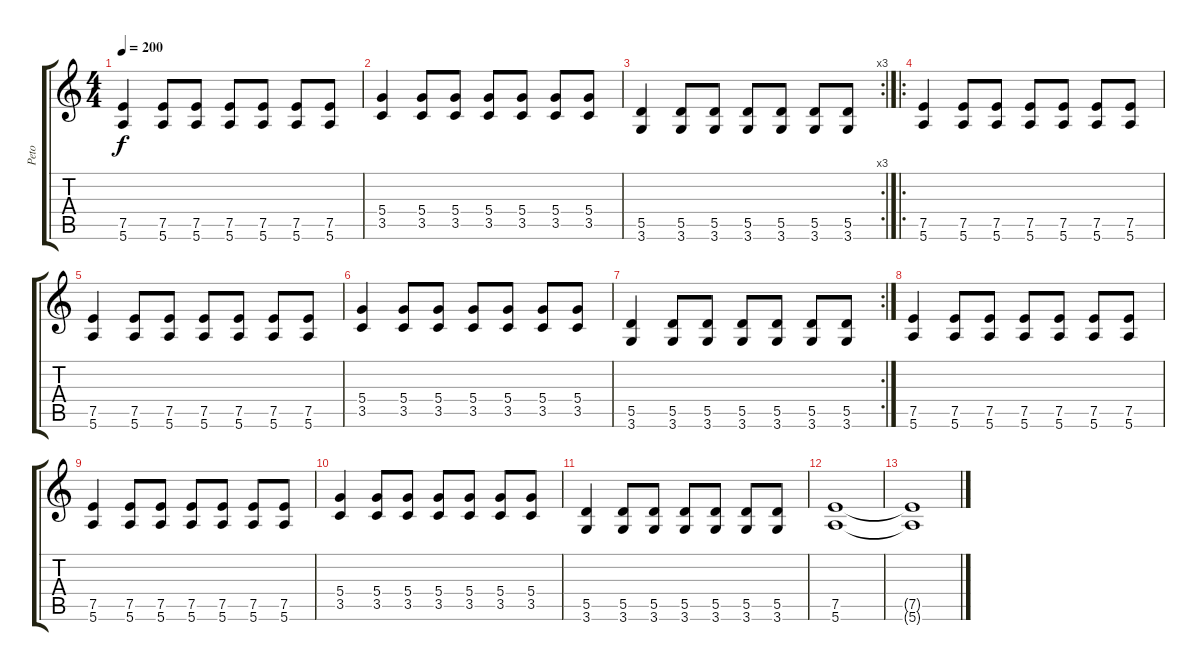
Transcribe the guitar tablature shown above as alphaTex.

\track ("Peto" "Peto") {instrument distortionguitar}
\staff {score tabs}
\tuning (E4 B3 G3 D3 A2 E2) {hide}
\ts (4 4)
\tempo 200
\clef g2
\ks c
(7.5 5.6).4{dy f} (7.5 5.6).8 (7.5 5.6).8 (7.5 5.6).8 (7.5 5.6).8 (7.5 5.6).8 (7.5 5.6).8 |
(5.4 3.5).4 (5.4 3.5).8 (5.4 3.5).8 (5.4 3.5).8 (5.4 3.5).8 (5.4 3.5).8 (5.4 3.5).8 |
\rc 3
(5.5 3.6).4 (5.5 3.6).8 (5.5 3.6).8 (5.5 3.6).8 (5.5 3.6).8 (5.5 3.6).8 (5.5 3.6).8 |
\ro
(7.5 5.6).4 (7.5 5.6).8 (7.5 5.6).8 (7.5 5.6).8 (7.5 5.6).8 (7.5 5.6).8 (7.5 5.6).8 |
(7.5 5.6).4 (7.5 5.6).8 (7.5 5.6).8 (7.5 5.6).8 (7.5 5.6).8 (7.5 5.6).8 (7.5 5.6).8 |
(5.4 3.5).4 (5.4 3.5).8 (5.4 3.5).8 (5.4 3.5).8 (5.4 3.5).8 (5.4 3.5).8 (5.4 3.5).8 |
\rc 2
(5.5 3.6).4 (5.5 3.6).8 (5.5 3.6).8 (5.5 3.6).8 (5.5 3.6).8 (5.5 3.6).8 (5.5 3.6).8 |
(7.5 5.6).4 (7.5 5.6).8 (7.5 5.6).8 (7.5 5.6).8 (7.5 5.6).8 (7.5 5.6).8 (7.5 5.6).8 |
(7.5 5.6).4 (7.5 5.6).8 (7.5 5.6).8 (7.5 5.6).8 (7.5 5.6).8 (7.5 5.6).8 (7.5 5.6).8 |
(5.4 3.5).4 (5.4 3.5).8 (5.4 3.5).8 (5.4 3.5).8 (5.4 3.5).8 (5.4 3.5).8 (5.4 3.5).8 |
(5.5 3.6).4 (5.5 3.6).8 (5.5 3.6).8 (5.5 3.6).8 (5.5 3.6).8 (5.5 3.6).8 (5.5 3.6).8 |
(7.5 5.6).1 |
(7.5{t} 5.6{t}).1
